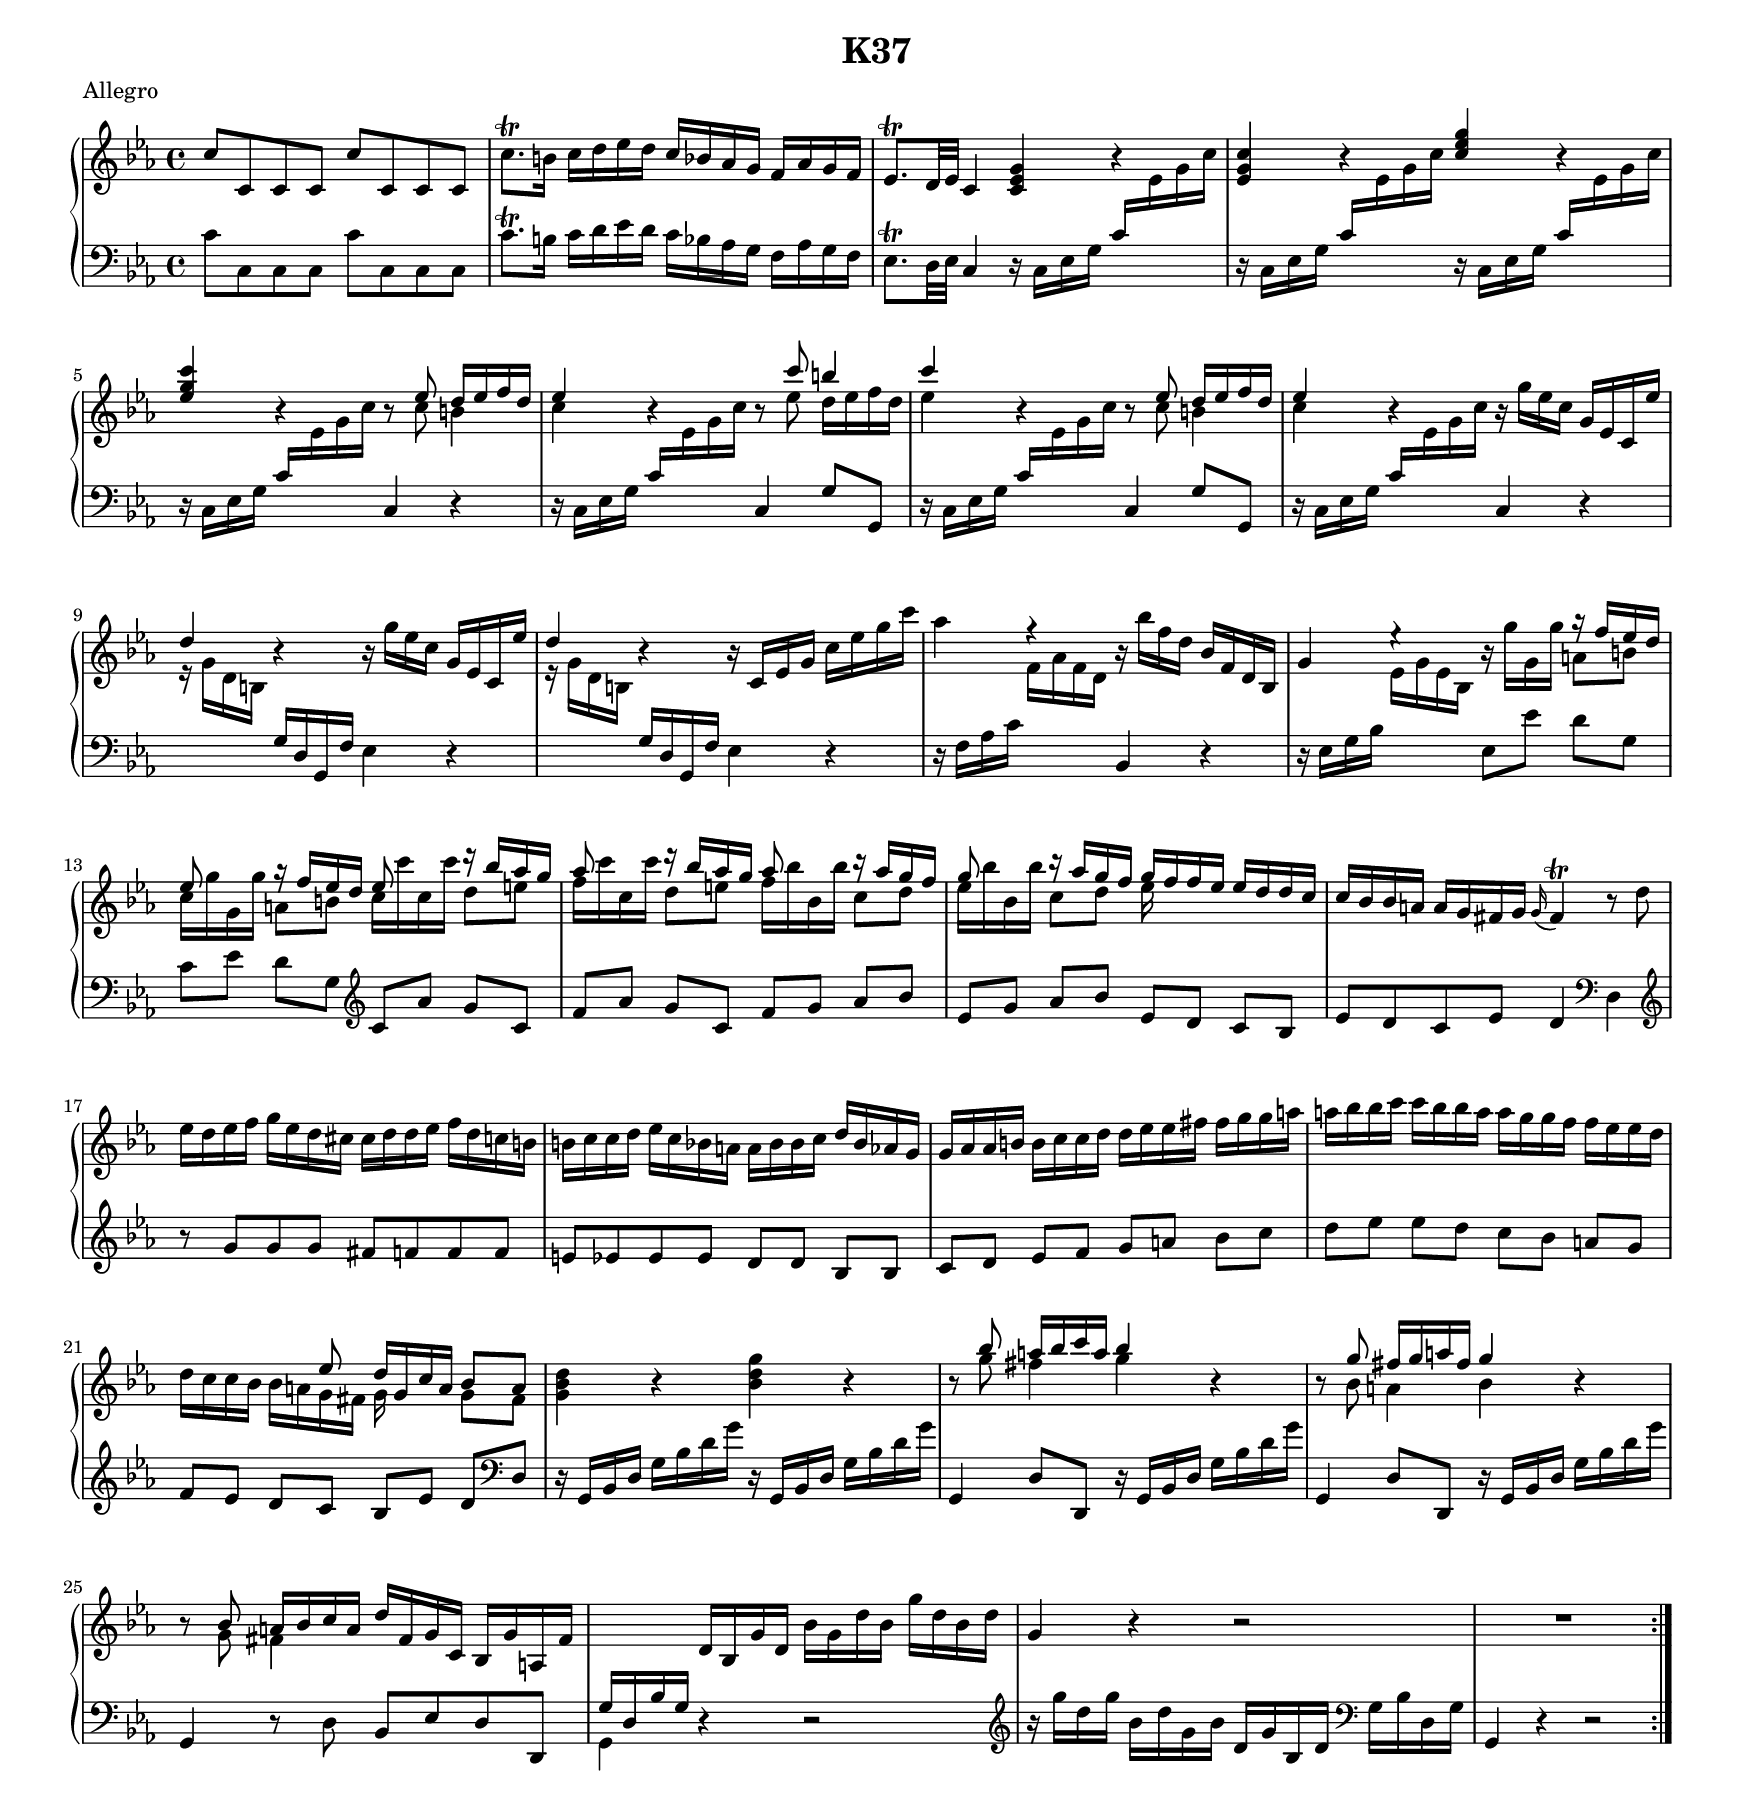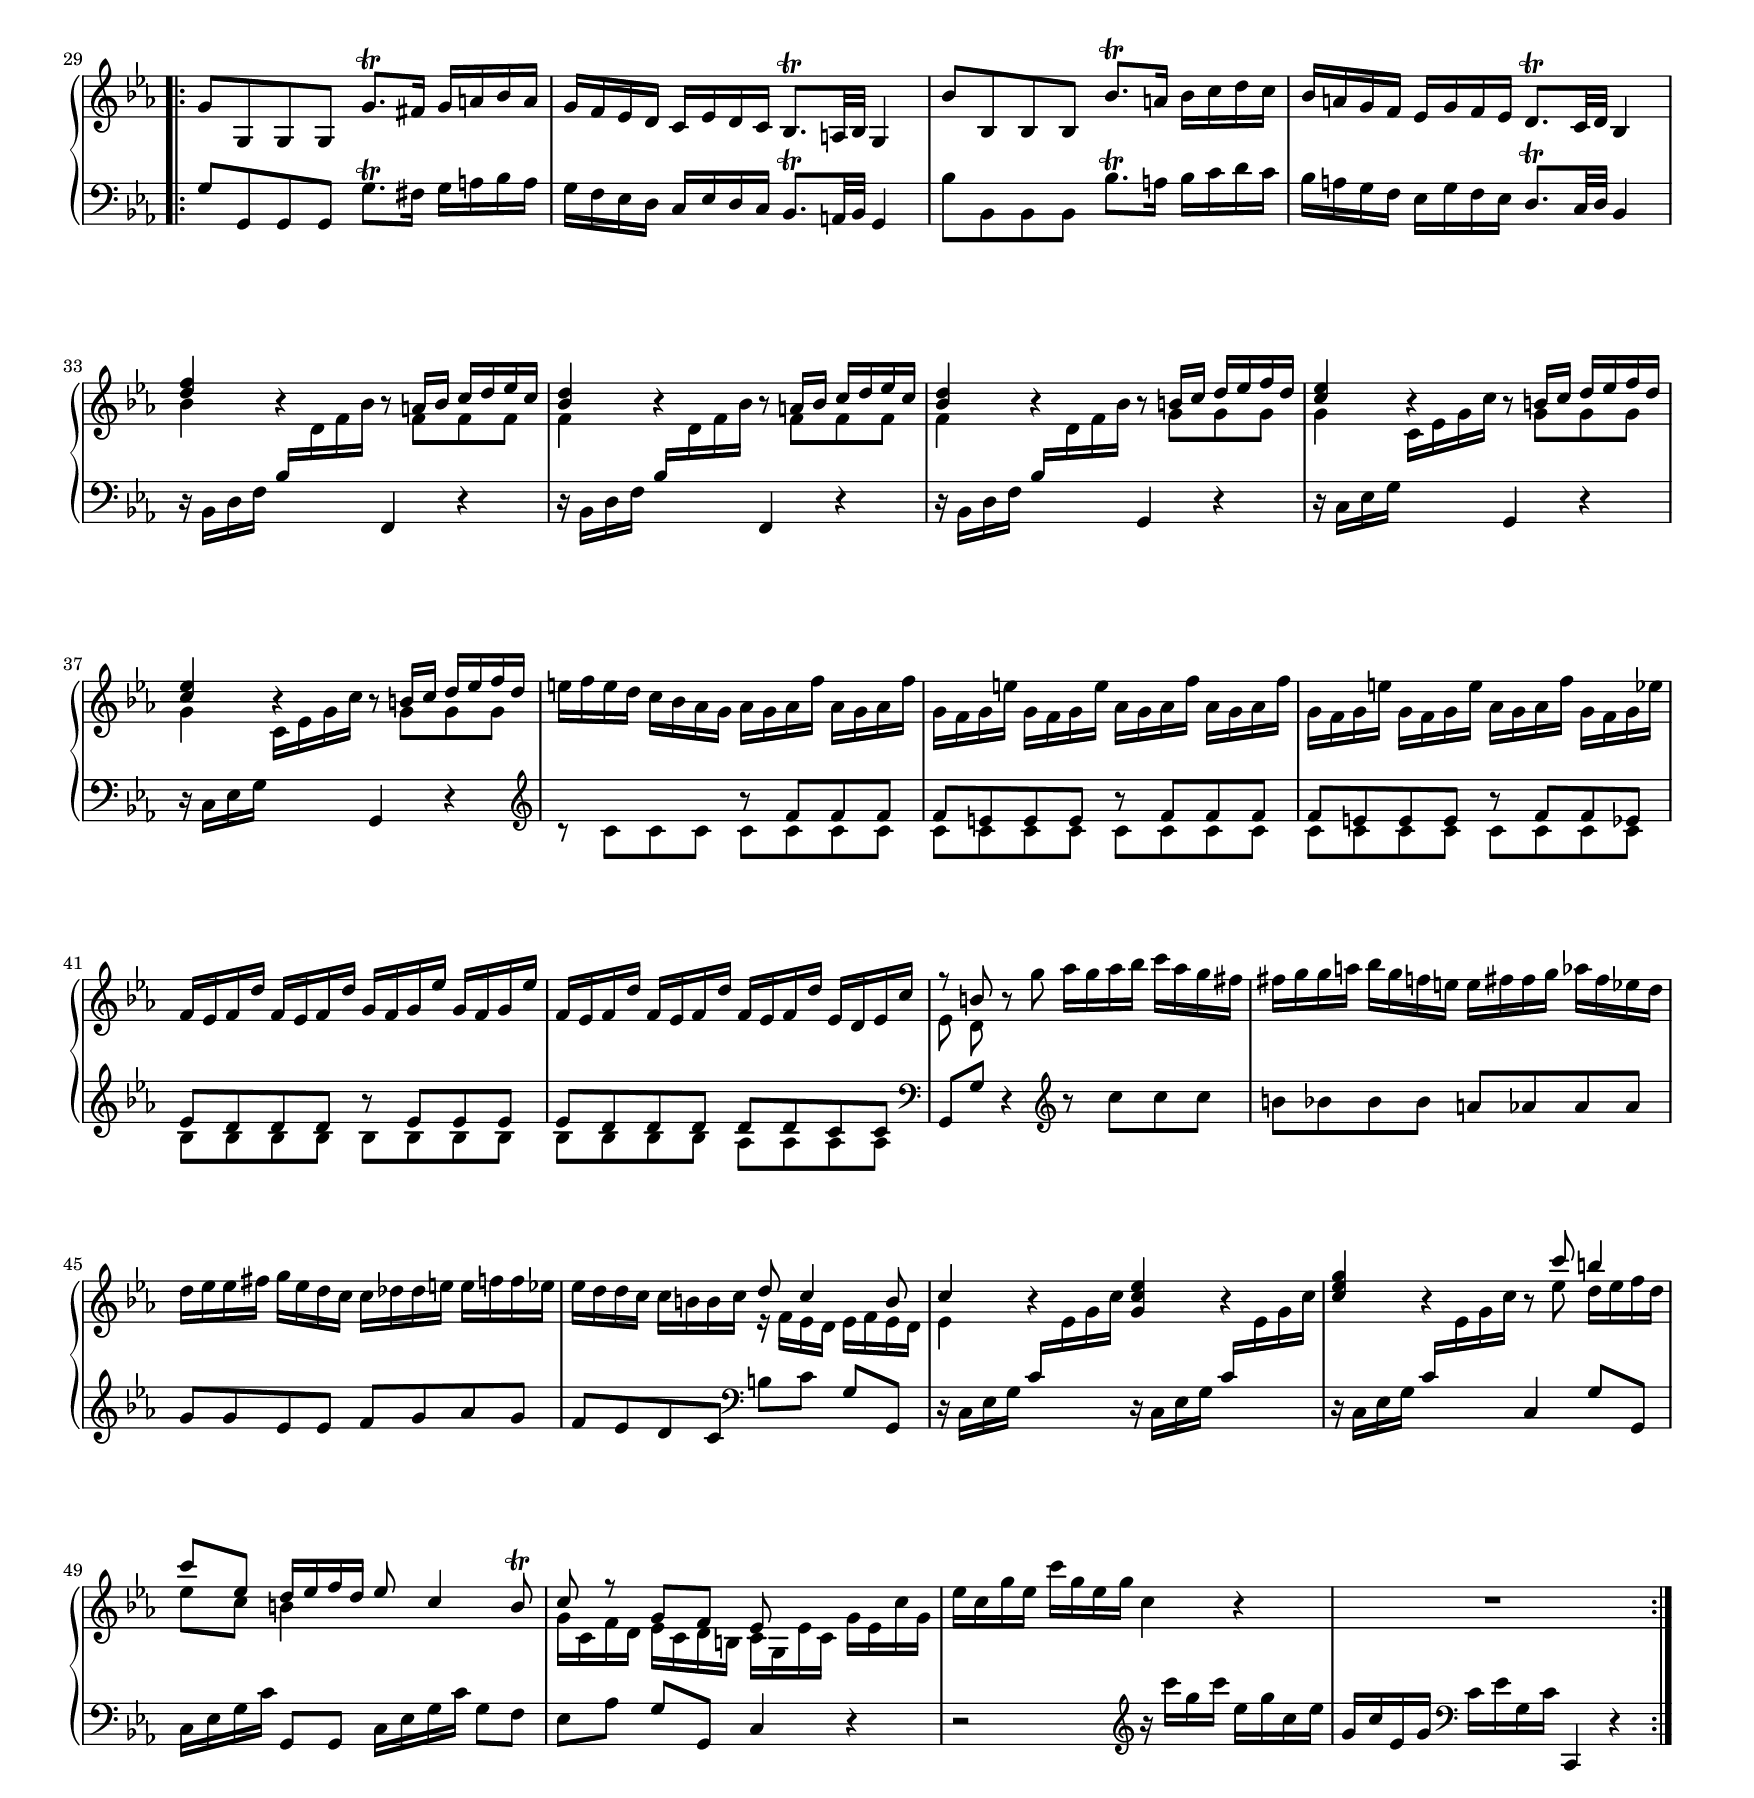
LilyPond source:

\version "2.18.2"
\version "2.18.2"

su = \stemUp
sd = \stemDown
sn = \stemNeutral
tu = \tieUp
td = \tieDown
tn = \tieNeutral
cstr = \change Staff = "right"
cstl = \change Staff = "left"

global = {
  \key c \minor
  \time 4/4
}

right = \relative c'' {
  \global
 
  \repeat volta 2 {
    c8 c, c c c' c, c c
    c'8.-\trill b16 c d ees d c bes aes g f aes g f
    ees8.-\trill d32 ees c4 \su <c ees g> r
    
    <ees g c> r <c' ees g> r
    <ees g c> r r8 <<{ ees d16 ees f d ees4 } \\ { c8 b4 c }>>
    r r8 <<{ c' b4 c } \\ { ees,8 d16 ees f d ees4 }>>
    
    r r8 <<{ ees d16 ees f d ees4 } \\ { c8 b4 c }>>
    r \repeat unfold 2 { r16 \sd g' ees c \su g ees c ees' d4 r }
    
    r16 \sn c, ees g c ees g c
    aes4 f\rest r16 bes f d bes f d bes
    g'4 ees'\rest r16
    <<{ s16 \repeat unfold 2 { s8 r16 f ees d ees8 } 
        \repeat unfold 2 { s8 r16 bes' aes g aes8 }
        \repeat unfold 2 { s8 r16 aes g f } \alternative { {g8} {g16 f f ees} }
      } \\
      { \repeat unfold 2 { g16 g, g' a,8 b c16 } 
        \repeat unfold 2 { c' c, c' d,8 e f16 }
        \repeat unfold 2 { bes bes, bes' c,8 d ees16 }
    }>>
    
    \su ees d d c
    c bes bes a a g fis g \appoggiatura g fis4-\trill  r8 \sn d'
    ees16 d ees f g ees d cis cis d d ees f d c b
    b c c d ees c bes a a bes bes c d bes aes g
    g aes aes b b c c d d ees ees fis fis g g a
    
    a bes bes c c bes bes a a g g f f ees ees d
    d c c bes <<{ s8 ees d16 g, c a bes8 a } \\ { bes16 a g fis g s s8 g fis }>>
    <g bes d>4 r <bes d g> r
    
    r8 <<{ bes'8 a16 bes c a bes4 } \\ { g8 fis4 g }>> r
    r8 <<{ g fis16 g a fis g4 } \\ { bes,8 a4 bes }>> r
    r8 <<{ bes8 a16 bes c a d fis, g c, bes g' a, fis' } \\ { g8 fis4 }>>
    
    \cstl \su g,16 d bes' g \cstr \sn d' bes g' d bes' g d' bes g' d bes d
    g,4 r r2
    R1
  }
  
  \repeat volta 2 {
    g8 g, g g g'8.-\trill fis16 g a bes a
    g f ees d c ees d c bes8.-\trill a32 bes g4
    bes'8 bes, bes bes bes'8.-\trill a16 bes c d c
    bes a g f ees g f ees d8.-\trill c32 d bes4
    
    <<{ <d' f>4 } \\ { bes }>>
    \repeat unfold 2 { r4 r8 <<{ a16 bes c d ees c <bes d>4 } \\ { f8 f f f4 }>> }
    \repeat unfold 2 { bes\rest r8 <<{ b16 c d ees f d <c ees>4 } \\ { g8 g g g4 }>> }
    bes\rest r8 <<{ b16 c d ees f d } \\ { g,8 g g }>>
    
    \sd e'16 f e d c bes aes g 
    \repeat unfold 2 {
      \repeat unfold 2 { aes g aes f' }
      \repeat unfold 2 { g, f g e' }
    } aes, g aes f' g, f g ees'
    
    \su \repeat unfold 2 { f, ees f d' } \repeat unfold 2 { g, f g ees' }
    \repeat unfold 3 { f, ees f d' } ees, d ees c' \sn
    <<{ r8 b } \\ { ees, d }>> r g' aes16 g aes bes c aes g fis
    
    fis g g a bes g f e e fis fis g aes fis ees d
    d ees ees fis g ees d c c des des e e f f ees
    ees d d c c b b c <<{ d8 c4 b8 c4 } \\ { r16 f, ees d ees f ees d ees4 }>>
    
    \su r <g c ees> r <c ees g> r r8
    <<{ c'8 b4 c8 ees, d16 ees f d ees8 c4 b8-\trill } \\ 
      { ees d16 ees f d ees8 c b4 }>>
    
    <<{ c8 r g f ees } \\ { g16 c, f d ees c d b c g ees' c g' ees c' g }>>
    \sd ees' c g' ees c' g ees g c,4 r
    R1
  }
}
 
left = \relative c' {
  \global
  
  \repeat volta 2 {
    c8 c, c c c' c, c c
    c'8.-\trill b16 c d ees d c bes aes g f aes g f
    ees8.-\trill d32 ees c4
    
    \repeat unfold 4 { \cstl r16 c ees g c \cstr ees g c }
    \cstl c,,4 r 
    \repeat unfold 2 { 
      \cstl r16 c ees g c \cstr ees g c \cstl c,,4 g'8 g,
    } r16 c ees g c \cstr ees g c \cstl c,,4 r
    
    \repeat unfold 2 { \cstr \sd r16 g'' d b \cstl \sn g d g, f' ees4 r }
    r16 f aes c \cstr \sd f aes f d \cstl \sn bes,4 r
    
    r16 ees g bes \cstr \sd ees g ees bes \cstl ees,8[ ees'] d[ g,]
    c[ ees] d[ g,] \clef treble \sn c[ aes'] g[ c,]
    
    f[ aes] g[ c,] f[ g] aes[ bes]
    ees,[ g] aes[ bes] ees,[ d] c[ bes]
    ees d c ees d4 \clef bass d,
    
    \clef treble r8 g' g g fis f f f
    e ees ees ees d[ d] bes[ bes]
    c[ d] ees[ f] g[ a] bes[ c]
    d[ ees] ees[ d] c[ bes] a[ g]
    f[ ees] d[ c] bes[ ees] d[ \clef bass d,]
    
    r16 g, bes d g bes d g \repeat unfold 2 {
      r16 g,, bes d g bes d g g,,4 d'8 d, }
    r16 g bes d g bes d g
    g,,4 r8 d' bes ees d d,
    \once \sd g4 r r2
    \clef treble r16 g''' d g bes, d g, bes d, g bes, d \clef bass g, bes d, g
    g,4 r r2
  }
  
  \repeat volta 2 {
    g'8 g, g g g'8.-\trill fis16 g a bes a
    g f ees d c ees d c bes8.-\trill a32 bes g4
    bes'8 bes, bes bes bes'8.-\trill a16 bes c d c
    bes a g f ees g f ees d8.-\trill c32 d bes4
    
    \repeat unfold 3 { \cstl r16 bes d f bes \cstr d f bes \cstl }
    \alternative { {f,,4 r} {f r} {g r} }
    \repeat unfold 2 { \cstl r16 c ees g \cstr \sd c ees g c \cstl \sn g,,4 r }
    
    \clef treble 
    <<{ s2 \repeat unfold 2 { b''8\rest f f f f e e e }
        b'8\rest f f ees
        ees d d d b'8\rest ees, ees ees 
        ees d d d d d c c 
      } \\
      { c8\rest \repeat unfold 23 { c }
        \repeat unfold 12 { bes } 
        aes aes aes aes
    }>>
    
    \clef bass g, g' r4 \clef treble r8 c' c c
    b bes bes bes a aes aes aes 
    g g ees ees f g aes g
    f ees d c \clef bass b[ c] g[ g,]
    
    \repeat unfold 3 { \cstl r16 c ees g c \cstr ees g c }
    \cstl c,,4 g'8 g,
    c16 ees g c g,8 g c16 ees g c g8 f
    
    ees[ aes] g[ g,] c4 r
    r2 \clef treble r16 c''' g c ees, g c, ees
    g, c ees, g \clef bass c, ees g, c c,,4 r
  }
}

\header {
  title = "K37"
  meter = "Allegro"
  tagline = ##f
}


#(set-global-staff-size 19.7)

\paper {
  #(set-paper-size "a3")
  print-page-number = ##f
  between-system-padding = #0.1
  between-system-space = #0.1
  ragged-last-bottom = ##f
  ragged-bottom = ##f
  top-margin = 12 \cm
  bottom-margin = .3 \cm
}

\score {
  \new PianoStaff <<
    \new Staff = "right" {
      \right
    }
    \new Staff = "left" { 
      <<
      \clef bass \left 
      {s1*28 \pageBreak}
      >>
    }
  >>
  \layout { indent = 0 }
}
